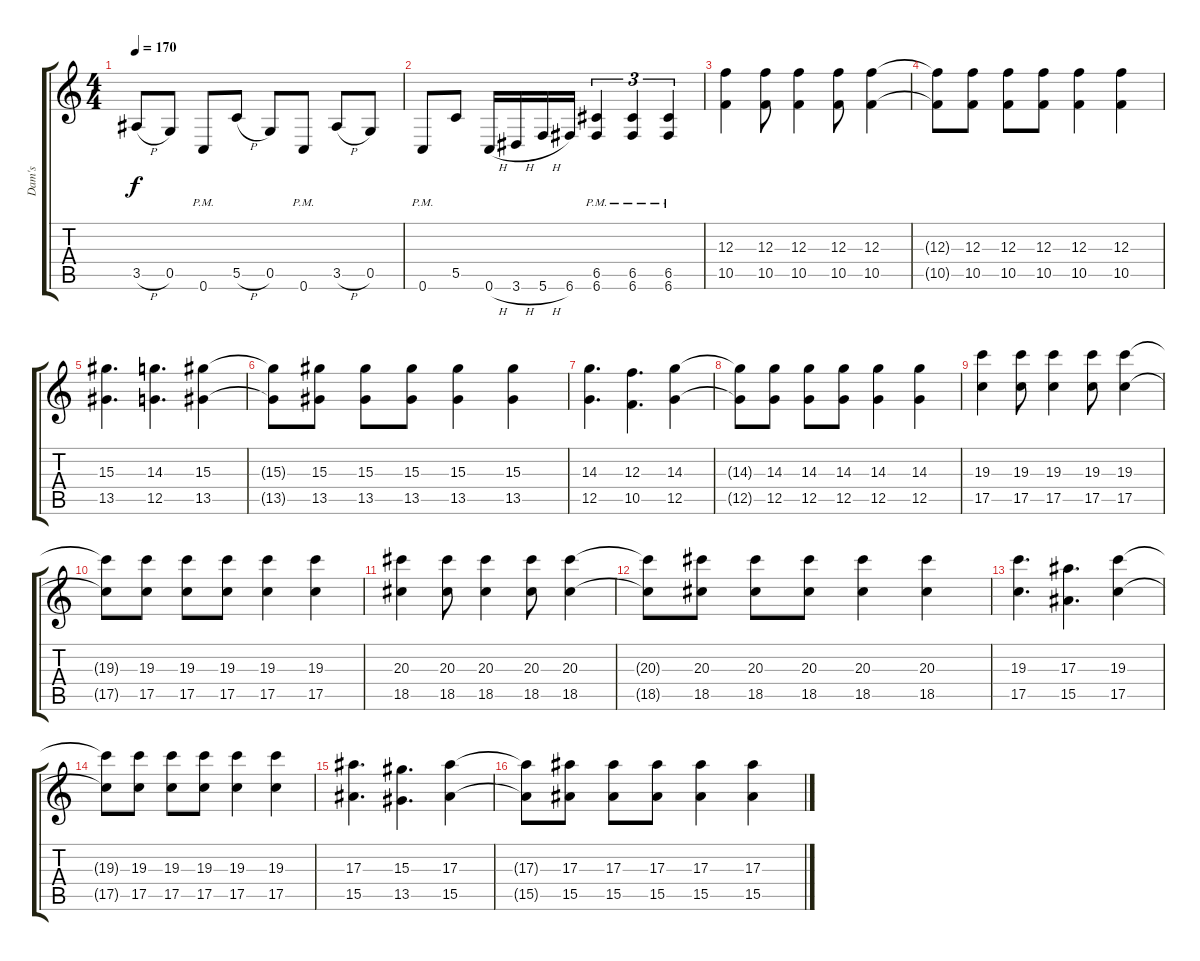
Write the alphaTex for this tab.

\track ("Dam's" "Dam's") {instrument distortionguitar}
\staff {score tabs}
\tuning (D4 A3 F3 C3 G2 C2) {hide}
\ts (4 4)
\tempo 170
\clef g2
\ks c
3.5{h}.8{dy f} 0.5.8 0.6{pm}.8 5.5{h}.8 0.5.8 0.6{pm}.8 3.5{h}.8 0.5.8 |
0.6{pm}.8 5.5.8 0.6{h}.16 3.6{h}.16 5.6{h}.16 6.6.16 (6.5{pm} 6.6{pm}).4{tu (3 2)} (6.5{pm} 6.6{pm}).4{tu (3 2)} (6.5{pm} 6.6{pm}).4{tu (3 2)} |
(12.3 10.5).4 (12.3 10.5).8 (12.3 10.5).4 (12.3 10.5).8 (12.3 10.5).4 |
(12.3{t} 10.5{t}).8 (12.3 10.5).8 (12.3 10.5).8 (12.3 10.5).8 (12.3 10.5).4 (12.3 10.5).4 |
(15.3 13.5).4{d} (14.3 12.5).4{d} (15.3 13.5).4 |
(15.3{t} 13.5{t}).8 (15.3 13.5).8 (15.3 13.5).8 (15.3 13.5).8 (15.3 13.5).4 (15.3 13.5).4 |
(14.3 12.5).4{d} (12.3 10.5).4{d} (14.3 12.5).4 |
(14.3{t} 12.5{t}).8 (14.3 12.5).8 (14.3 12.5).8 (14.3 12.5).8 (14.3 12.5).4 (14.3 12.5).4 |
(19.3 17.5).4 (19.3 17.5).8 (19.3 17.5).4 (19.3 17.5).8 (19.3 17.5).4 |
(19.3{t} 17.5{t}).8 (19.3 17.5).8 (19.3 17.5).8 (19.3 17.5).8 (19.3 17.5).4 (19.3 17.5).4 |
(20.3 18.5).4 (20.3 18.5).8 (20.3 18.5).4 (20.3 18.5).8 (20.3 18.5).4 |
(20.3{t} 18.5{t}).8 (20.3 18.5).8 (20.3 18.5).8 (20.3 18.5).8 (20.3 18.5).4 (20.3 18.5).4 |
(19.3 17.5).4{d} (17.3 15.5).4{d} (19.3 17.5).4 |
(19.3{t} 17.5{t}).8 (19.3 17.5).8 (19.3 17.5).8 (19.3 17.5).8 (19.3 17.5).4 (19.3 17.5).4 |
(17.3 15.5).4{d} (15.3 13.5).4{d} (17.3 15.5).4 |
(17.3{t} 15.5{t}).8 (17.3 15.5).8 (17.3 15.5).8 (17.3 15.5).8 (17.3 15.5).4 (17.3 15.5).4
